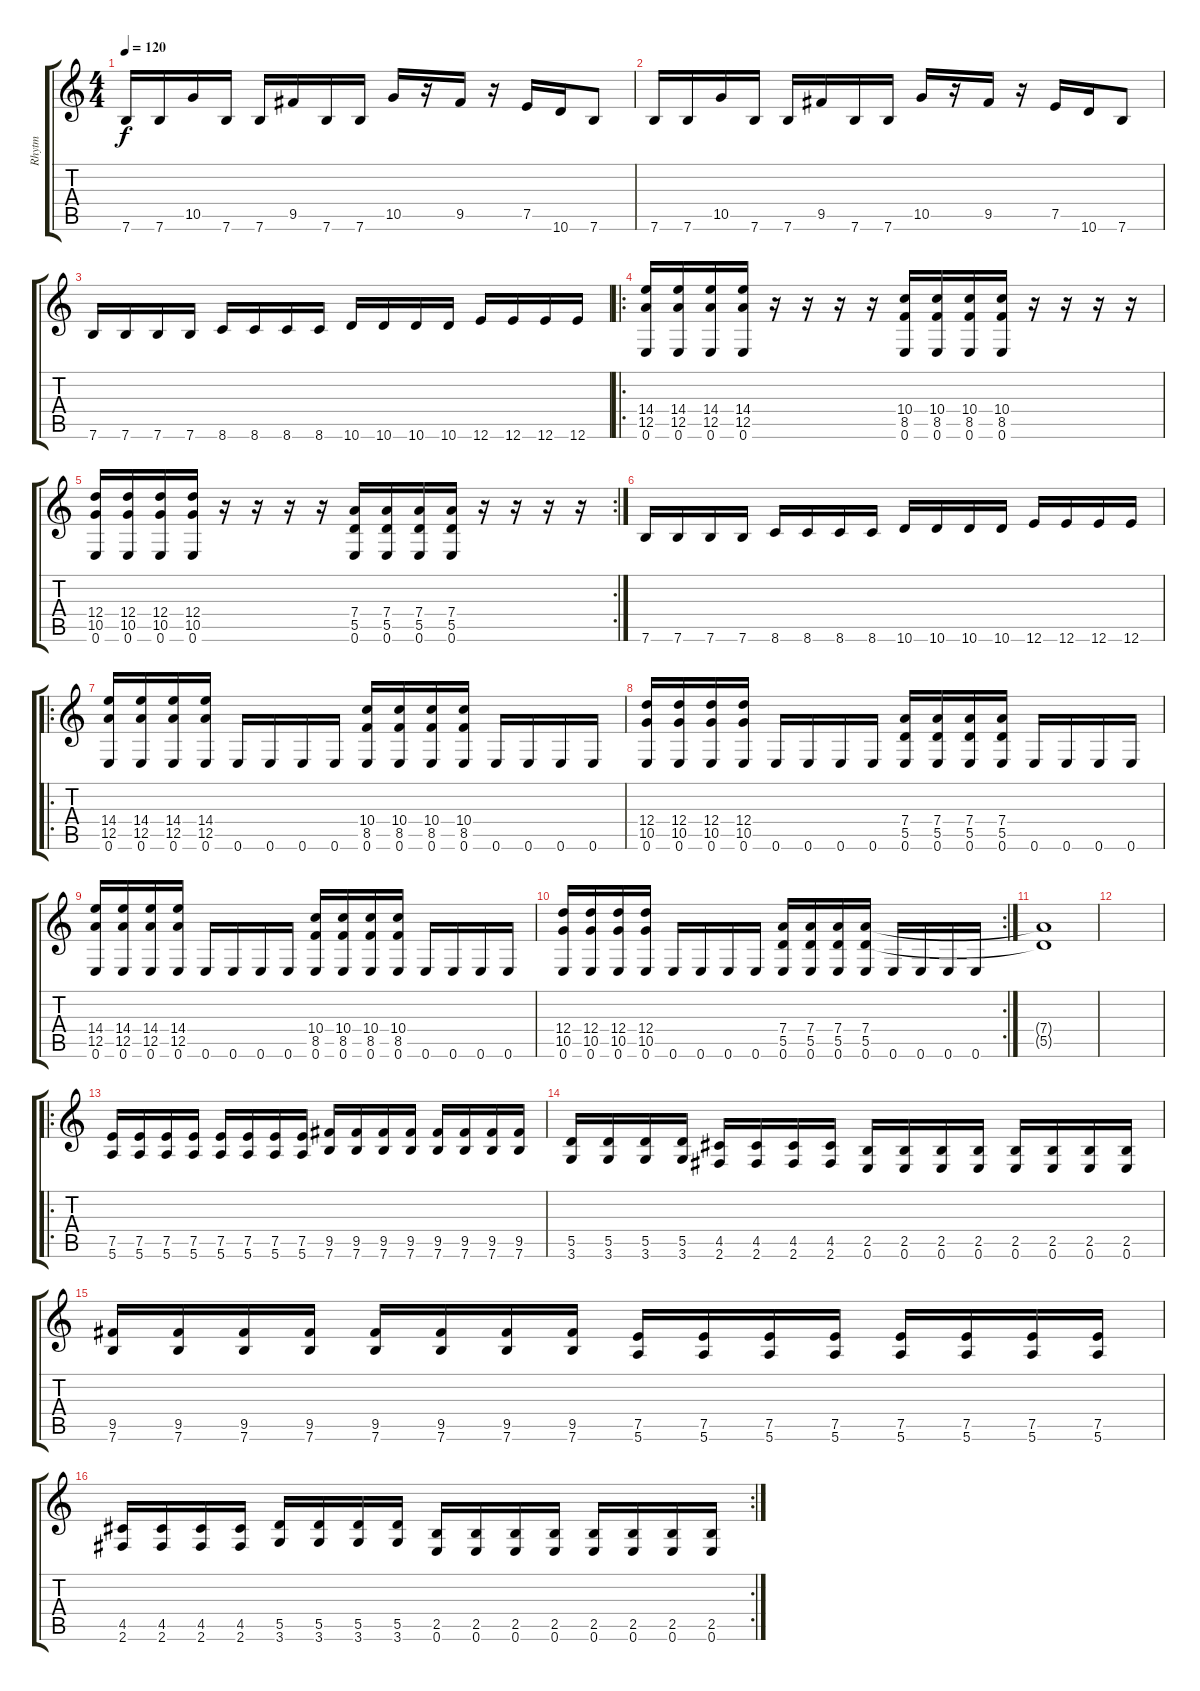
\track ("Rhytm" "Rhytm") {instrument distortionguitar}
\staff {score tabs}
\tuning (E4 B3 G3 D3 A2 E2) {hide}
\ts (4 4)
\tempo 120
\clef g2
\ks c
7.6.16{dy f} 7.6.16 10.5.16 7.6.16 7.6.16 9.5.16 7.6.16 7.6.16 10.5.16 r.16 9.5.16 r.16 7.5.16 10.6.16 7.6.8 |
7.6.16 7.6.16 10.5.16 7.6.16 7.6.16 9.5.16 7.6.16 7.6.16 10.5.16 r.16 9.5.16 r.16 7.5.16 10.6.16 7.6.8 |
7.6.16 7.6.16 7.6.16 7.6.16 8.6.16 8.6.16 8.6.16 8.6.16 10.6.16 10.6.16 10.6.16 10.6.16 12.6.16 12.6.16 12.6.16 12.6.16 |
\ro
(14.4 12.5 0.6).16 (14.4 12.5 0.6).16 (14.4 12.5 0.6).16 (14.4 12.5 0.6).16 r.16 r.16 r.16 r.16 (10.4 8.5 0.6).16 (10.4 8.5 0.6).16 (10.4 8.5 0.6).16 (10.4 8.5 0.6).16 r.16 r.16 r.16 r.16 |
\rc 2
(12.4 10.5 0.6).16 (12.4 10.5 0.6).16 (12.4 10.5 0.6).16 (12.4 10.5 0.6).16 r.16 r.16 r.16 r.16 (7.4 5.5 0.6).16 (7.4 5.5 0.6).16 (7.4 5.5 0.6).16 (7.4 5.5 0.6).16 r.16 r.16 r.16 r.16 |
7.6.16 7.6.16 7.6.16 7.6.16 8.6.16 8.6.16 8.6.16 8.6.16 10.6.16 10.6.16 10.6.16 10.6.16 12.6.16 12.6.16 12.6.16 12.6.16 |
\ro
(14.4 12.5 0.6).16 (14.4 12.5 0.6).16 (14.4 12.5 0.6).16 (14.4 12.5 0.6).16 0.6.16 0.6.16 0.6.16 0.6.16 (10.4 8.5 0.6).16 (10.4 8.5 0.6).16 (10.4 8.5 0.6).16 (10.4 8.5 0.6).16 0.6.16 0.6.16 0.6.16 0.6.16 |
(12.4 10.5 0.6).16 (12.4 10.5 0.6).16 (12.4 10.5 0.6).16 (12.4 10.5 0.6).16 0.6.16 0.6.16 0.6.16 0.6.16 (7.4 5.5 0.6).16 (7.4 5.5 0.6).16 (7.4 5.5 0.6).16 (7.4 5.5 0.6).16 0.6.16 0.6.16 0.6.16 0.6.16 |
(14.4 12.5 0.6).16 (14.4 12.5 0.6).16 (14.4 12.5 0.6).16 (14.4 12.5 0.6).16 0.6.16 0.6.16 0.6.16 0.6.16 (10.4 8.5 0.6).16 (10.4 8.5 0.6).16 (10.4 8.5 0.6).16 (10.4 8.5 0.6).16 0.6.16 0.6.16 0.6.16 0.6.16 |
\rc 2
(12.4 10.5 0.6).16 (12.4 10.5 0.6).16 (12.4 10.5 0.6).16 (12.4 10.5 0.6).16 0.6.16 0.6.16 0.6.16 0.6.16 (7.4 5.5 0.6).16 (7.4 5.5 0.6).16 (7.4 5.5 0.6).16 (7.4 5.5 0.6).16 0.6.16 0.6.16 0.6.16 0.6.16 |
(7.4{t} 5.5{t}).1 |
|
\ro
(7.5 5.6).16 (7.5 5.6).16 (7.5 5.6).16 (7.5 5.6).16 (7.5 5.6).16 (7.5 5.6).16 (7.5 5.6).16 (7.5 5.6).16 (9.5 7.6).16 (9.5 7.6).16 (9.5 7.6).16 (9.5 7.6).16 (9.5 7.6).16 (9.5 7.6).16 (9.5 7.6).16 (9.5 7.6).16 |
(5.5 3.6).16 (5.5 3.6).16 (5.5 3.6).16 (5.5 3.6).16 (4.5 2.6).16 (4.5 2.6).16 (4.5 2.6).16 (4.5 2.6).16 (2.5 0.6).16 (2.5 0.6).16 (2.5 0.6).16 (2.5 0.6).16 (2.5 0.6).16 (2.5 0.6).16 (2.5 0.6).16 (2.5 0.6).16 |
(9.5 7.6).16 (9.5 7.6).16 (9.5 7.6).16 (9.5 7.6).16 (9.5 7.6).16 (9.5 7.6).16 (9.5 7.6).16 (9.5 7.6).16 (7.5 5.6).16 (7.5 5.6).16 (7.5 5.6).16 (7.5 5.6).16 (7.5 5.6).16 (7.5 5.6).16 (7.5 5.6).16 (7.5 5.6).16 |
\rc 2
(4.5 2.6).16 (4.5 2.6).16 (4.5 2.6).16 (4.5 2.6).16 (5.5 3.6).16 (5.5 3.6).16 (5.5 3.6).16 (5.5 3.6).16 (2.5 0.6).16 (2.5 0.6).16 (2.5 0.6).16 (2.5 0.6).16 (2.5 0.6).16 (2.5 0.6).16 (2.5 0.6).16 (2.5 0.6).16
